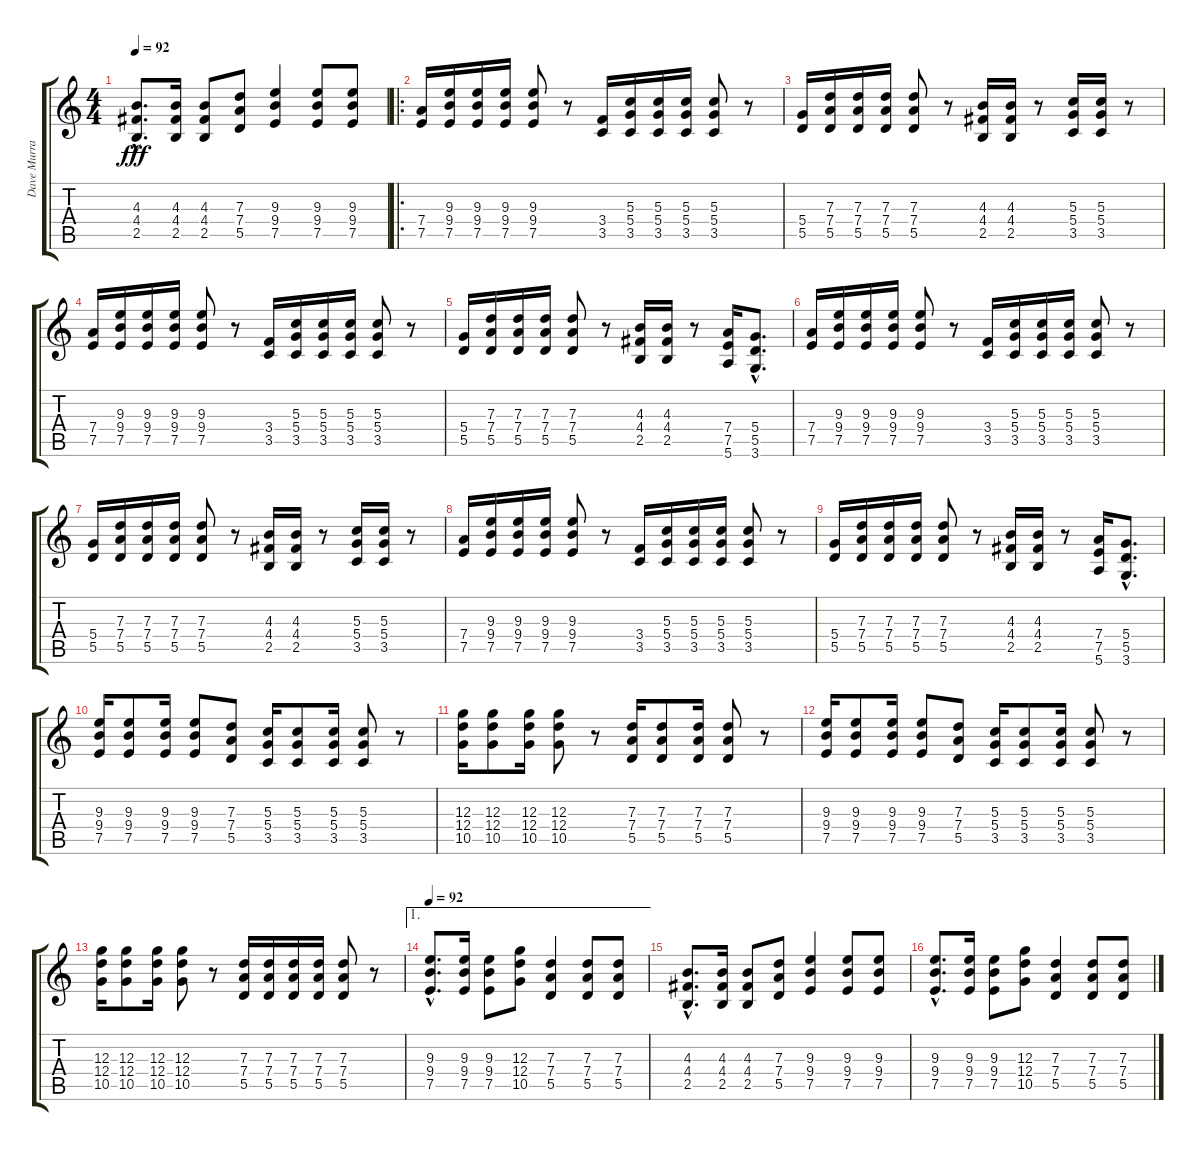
\track ("Dave Murray" "Dave Murra") {instrument distortionguitar}
\staff {score tabs}
\tuning (E4 B3 G3 D3 A2 E2) {hide}
\ts (4 4)
\tempo 92
\clef g2
\ks c
(4.3{hac} 4.4{hac} 2.5{hac}).8{d dy fff} (4.3 4.4 2.5).16 (4.3 4.4 2.5).8 (7.3 7.4 5.5).8 (9.3 9.4 7.5).4 (9.3 9.4 7.5).8 (9.3 9.4 7.5).8 |
\ro
(7.4 7.5).16 (9.3 9.4 7.5).16 (9.3 9.4 7.5).16 (9.3 9.4 7.5).16 (9.3 9.4 7.5).8 r.8 (3.4 3.5).16 (5.3 5.4 3.5).16 (5.3 5.4 3.5).16 (5.3 5.4 3.5).16 (5.3 5.4 3.5).8 r.8 |
(5.4 5.5).16 (7.3 7.4 5.5).16 (7.3 7.4 5.5).16 (7.3 7.4 5.5).16 (7.3 7.4 5.5).8 r.8 (4.3 4.4 2.5).16 (4.3 4.4 2.5).16 r.8 (5.3 5.4 3.5).16 (5.3 5.4 3.5).16 r.8 |
(7.4 7.5).16 (9.3 9.4 7.5).16 (9.3 9.4 7.5).16 (9.3 9.4 7.5).16 (9.3 9.4 7.5).8 r.8 (3.4 3.5).16 (5.3 5.4 3.5).16 (5.3 5.4 3.5).16 (5.3 5.4 3.5).16 (5.3 5.4 3.5).8 r.8 |
(5.4 5.5).16 (7.3 7.4 5.5).16 (7.3 7.4 5.5).16 (7.3 7.4 5.5).16 (7.3 7.4 5.5).8 r.8 (4.3 4.4 2.5).16 (4.3 4.4 2.5).16 r.8 (7.4 7.5 5.6).16 (5.4{hac} 5.5{hac} 3.6{hac}).8{d} |
(7.4 7.5).16 (9.3 9.4 7.5).16 (9.3 9.4 7.5).16 (9.3 9.4 7.5).16 (9.3 9.4 7.5).8 r.8 (3.4 3.5).16 (5.3 5.4 3.5).16 (5.3 5.4 3.5).16 (5.3 5.4 3.5).16 (5.3 5.4 3.5).8 r.8 |
(5.4 5.5).16 (7.3 7.4 5.5).16 (7.3 7.4 5.5).16 (7.3 7.4 5.5).16 (7.3 7.4 5.5).8 r.8 (4.3 4.4 2.5).16 (4.3 4.4 2.5).16 r.8 (5.3 5.4 3.5).16 (5.3 5.4 3.5).16 r.8 |
(7.4 7.5).16 (9.3 9.4 7.5).16 (9.3 9.4 7.5).16 (9.3 9.4 7.5).16 (9.3 9.4 7.5).8 r.8 (3.4 3.5).16 (5.3 5.4 3.5).16 (5.3 5.4 3.5).16 (5.3 5.4 3.5).16 (5.3 5.4 3.5).8 r.8 |
(5.4 5.5).16 (7.3 7.4 5.5).16 (7.3 7.4 5.5).16 (7.3 7.4 5.5).16 (7.3 7.4 5.5).8 r.8 (4.3 4.4 2.5).16 (4.3 4.4 2.5).16 r.8 (7.4 7.5 5.6).16 (5.4{hac} 5.5{hac} 3.6{hac}).8{d} |
(9.3 9.4 7.5).16 (9.3 9.4 7.5).8 (9.3 9.4 7.5).16 (9.3 9.4 7.5).8 (7.3 7.4 5.5).8 (5.3 5.4 3.5).16 (5.3 5.4 3.5).8 (5.3 5.4 3.5).16 (5.3 5.4 3.5).8 r.8 |
(12.3 12.4 10.5).16 (12.3 12.4 10.5).8 (12.3 12.4 10.5).16 (12.3 12.4 10.5).8 r.8 (7.3 7.4 5.5).16 (7.3 7.4 5.5).8 (7.3 7.4 5.5).16 (7.3 7.4 5.5).8 r.8 |
(9.3 9.4 7.5).16 (9.3 9.4 7.5).8 (9.3 9.4 7.5).16 (9.3 9.4 7.5).8 (7.3 7.4 5.5).8 (5.3 5.4 3.5).16 (5.3 5.4 3.5).8 (5.3 5.4 3.5).16 (5.3 5.4 3.5).8 r.8 |
(12.3 12.4 10.5).16 (12.3 12.4 10.5).8 (12.3 12.4 10.5).16 (12.3 12.4 10.5).8 r.8 (7.3 7.4 5.5).16 (7.3 7.4 5.5).16 (7.3 7.4 5.5).16 (7.3 7.4 5.5).16 (7.3 7.4 5.5).8 r.8 |
\ae 1
\tempo 92
(9.3{hac} 9.4{hac} 7.5{hac}).8{d} (9.3 9.4 7.5).16 (9.3 9.4 7.5).8 (12.3 12.4 10.5).8 (7.3 7.4 5.5).4 (7.3 7.4 5.5).8 (7.3 7.4 5.5).8 |
(4.3{hac} 4.4{hac} 2.5{hac}).8{d} (4.3 4.4 2.5).16 (4.3 4.4 2.5).8 (7.3 7.4 5.5).8 (9.3 9.4 7.5).4 (9.3 9.4 7.5).8 (9.3 9.4 7.5).8 |
(9.3{hac} 9.4{hac} 7.5{hac}).8{d} (9.3 9.4 7.5).16 (9.3 9.4 7.5).8 (12.3 12.4 10.5).8 (7.3 7.4 5.5).4 (7.3 7.4 5.5).8 (7.3 7.4 5.5).8
